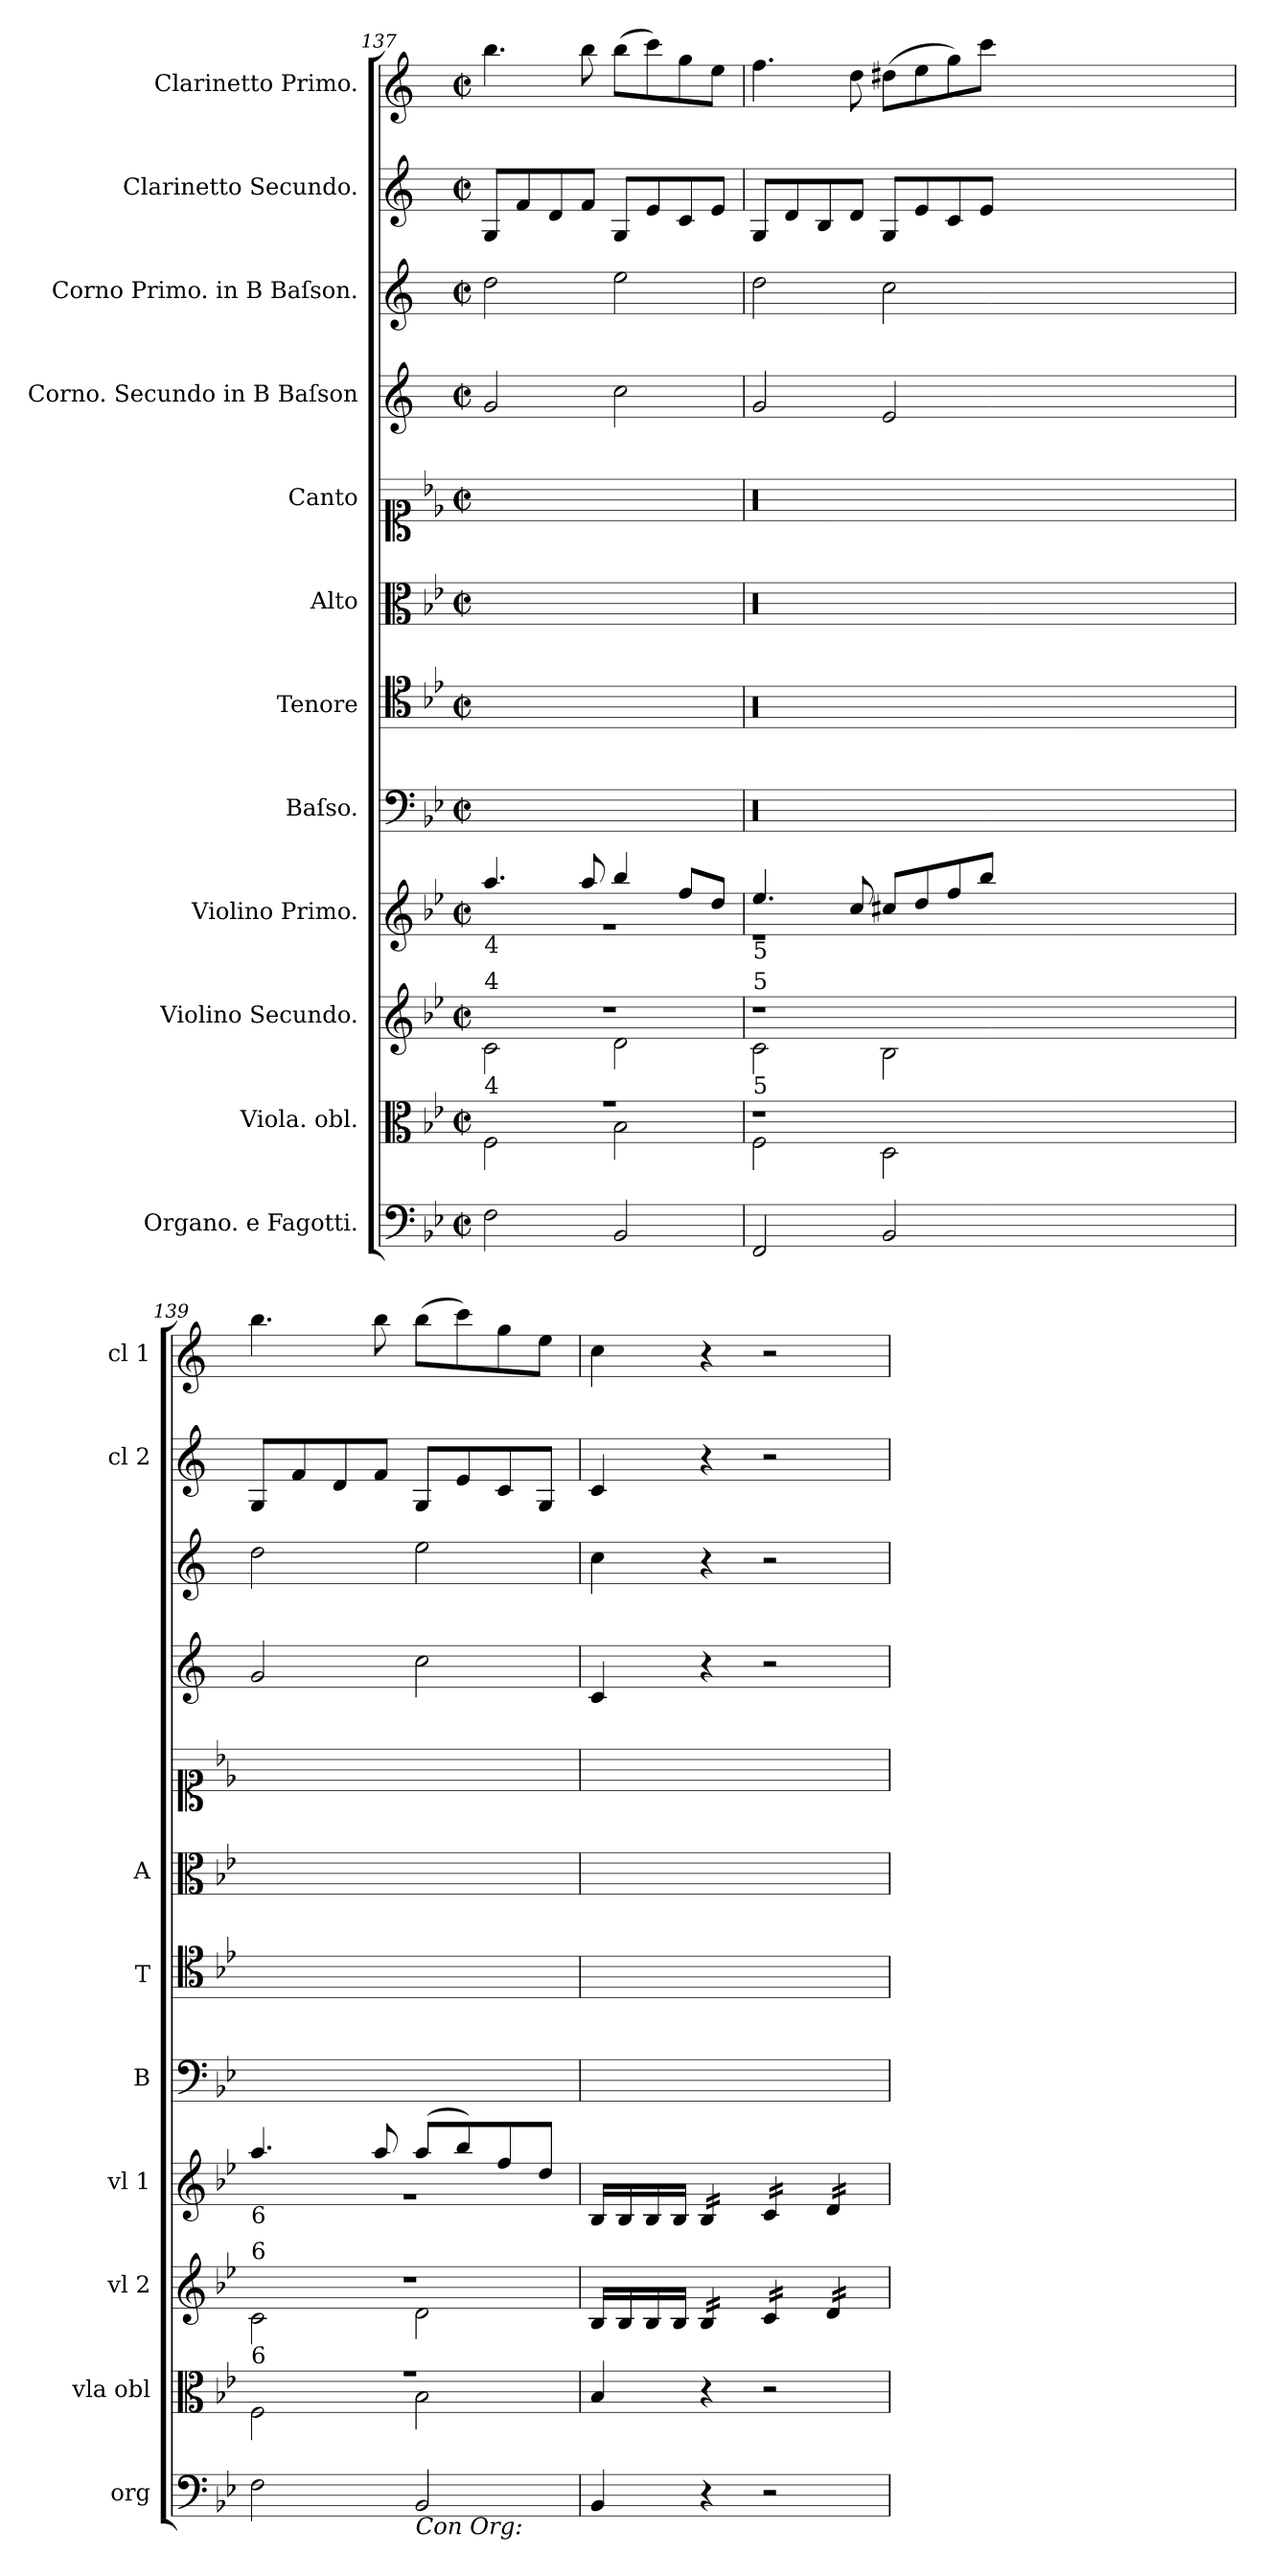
**kern	**kern	**kern	**dynam	**kern	**dynam	**kern	**kern	**kern	**kern	**kern	**kern	**kern	**kern
*part12	*part11	*part10	*part10	*part9	*part9	*part8	*part7	*part6	*part5	*part4	*part3	*part2	*part1
*staff12	*staff11	*staff10	*staff10	*staff9	*staff9	*staff8	*staff7	*staff6	*staff5	*staff4	*staff3	*staff2	*staff1
*I"Organo. e Fagotti.	*I"Viola. obl.	*I"Violino Secundo.	*	*I"Violino Primo.	*	*I"Baſso.	*I"Tenore	*I"Alto	*I"Canto	*I"Corno. Secundo in B Baſson	*I"Corno Primo. in B Baſson.	*I"Clarinetto Secundo.	*I"Clarinetto Primo.
*I'org	*I'vla obl	*I'vl 2	*	*I'vl 1	*	*I'B	*I'T	*I'A	*	*	*	*I'cl 2	*I'cl 1
*clefF4	*clefC3	*clefG2	*	*clefG2	*	*clefF4	*clefC4	*clefC3	*clefC1	*clefG2	*clefG2	*clefG2	*clefG2
*	*	*	*	*	*	*	*	*	*	*ITrd1c2	*ITrd1c2	*ITrd1c2	*ITrd1c2
*k[b-e-]	*k[b-e-]	*k[b-e-]	*	*k[b-e-]	*	*k[b-e-]	*k[b-e-]	*k[b-e-]	*k[b-e-]	*k[b-e-]	*k[b-e-]	*k[b-e-]	*k[b-e-]
*	*B-:	*B-:	*	*B-:	*	*B-:	*B-:	*B-:	*B-:	*B-:	*B-:	*B-:	*B-:
*M2/2	*M2/2	*M2/2	*	*M2/2	*	*M2/2	*M2/2	*M2/2	*M2/2	*M2/2	*M2/2	*M2/2	*M2/2
*met(c|)	*met(c|)	*met(c|)	*	*met(c|)	*	*met(c|)	*met(c|)	*met(c|)	*met(c|)	*met(c|)	*met(c|)	*met(c|)	*met(c|)
=137	=137	=137	=137	=137	=137	=137	=137	=137	=137	=137	=137	=137	=137
*	*^	*^	*	*^	*	*	*	*	*	*	*	*	*
!	!	!	!	!	!	!LO:TX:b:t=4	!	!	!	!	!	!	!	!	!	!
!	!	!	!LO:TX:a:t=4	!	!	!	!	!	!	!	!	!	!	!	!	!
!	!LO:TX:a:t=4	!	!	!	!	!	!	!	!	!	!	!	!	!	!	!
2F\	1r	2F!\	1r	2c!\	.	4.aa!/	1r	.	1ryy	1ryy	1ryy	1ryy	2f/	2cc\	8F/L	4.aa\
.	.	.	.	.	.	.	.	.	.	.	.	.	.	.	8e-/	.
.	.	.	.	.	.	.	.	.	.	.	.	.	.	.	8c/	.
.	.	.	.	.	.	8aa!/	.	.	.	.	.	.	.	.	8e-/J	8aa\
2BB-/	.	2B-!\	.	2d!\	.	4bb-!/	.	.	.	.	.	.	2b-\	2dd\	8F/L	(8aa\L
.	.	.	.	.	.	.	.	.	.	.	.	.	.	.	8d/	8bb-\)
.	.	.	.	.	.	8ff!/L	.	.	.	.	.	.	.	.	8B-/	8ff\
.	.	.	.	.	.	8dd!/J	.	.	.	.	.	.	.	.	8d/J	8dd\J
=138	=138	=138	=138	=138	=138	=138	=138	=138	=138	=138	=138	=138	=138	=138	=138	=138
!	!	!	!	!	!	!LO:TX:b:t=5	!	!	!	!	!	!	!	!	!	!
!	!	!	!LO:TX:a:t=5	!	!	!	!	!	!	!	!	!	!	!	!	!
!	!LO:TX:a:t=5	!	!	!	!	!	!	!	!	!	!	!	!	!	!	!
2FF/	1r	2F!\	1r	2c!\	.	4.ee-!/	1r	.	00r	00r	00r	00r	2f/	2cc\	8F/L	4.ee-\
.	.	.	.	.	.	.	.	.	.	.	.	.	.	.	8c/	.
.	.	.	.	.	.	.	.	.	.	.	.	.	.	.	8A/	.
.	.	.	.	.	.	8cc!/	.	.	.	.	.	.	.	.	8c/J	8cc\
2BB-/	.	2D!\	.	2B-!\	.	8cc#X!/L	.	.	.	.	.	.	2d/	2b-\	8F/L	(8cc#X\L
.	.	.	.	.	.	8dd!/	.	.	.	.	.	.	.	.	8d/	8dd\
.	.	.	.	.	.	8ff!/	.	.	.	.	.	.	.	.	8B-/	8ff\)
.	.	.	.	.	.	8bb-!/J	.	.	.	.	.	.	.	.	8d/J	8bb-\J
0.ryy	0.ryy	0.ryy	0.ryy	0.ryy	.	0.ryy	0.ryy	.	.	.	.	.	0.ryy	0.ryy	0.ryy	0.ryy
=139	=139	=139	=139	=139	=139	=139	=139	=139	=139	=139	=139	=139	=139	=139	=139	=139
!	!	!	!	!	!	!LO:TX:b:t=6	!	!	!	!	!	!	!	!	!	!
!	!	!	!LO:TX:a:t=6	!	!	!	!	!	!	!	!	!	!	!	!	!
!	!LO:TX:a:t=6	!	!	!	!	!	!	!	!	!	!	!	!	!	!	!
2F\	1r	2F!\	1r	2c!\	.	4.aa!/	1r	.	1ryy	1ryy	1ryy	1ryy	2f/	2cc\	8F/L	4.aa\
.	.	.	.	.	.	.	.	.	.	.	.	.	.	.	8e-/	.
.	.	.	.	.	.	.	.	.	.	.	.	.	.	.	8c/	.
.	.	.	.	.	.	8aa!/	.	.	.	.	.	.	.	.	8e-/J	8aa\
!LO:TX:b:i:t=Con Org&colon;	!	!	!	!	!	!	!	!	!	!	!	!	!	!	!	!
2BB-/	.	2B-!\	.	2d!\	.	(<8aa!/L	.	.	.	.	.	.	2b-\	2dd\	8F/L	(8aa\L
.	.	.	.	.	.	8bb-!/)	.	.	.	.	.	.	.	.	8d/	8bb-\)
.	.	.	.	.	.	8ff!/	.	.	.	.	.	.	.	.	8B-/	8ff\
.	.	.	.	.	.	8dd!/J	.	.	.	.	.	.	.	.	8F/J	8dd\J
*	*v	*v	*	*	*	*v	*v	*	*	*	*	*	*	*	*	*
*	*	*v	*v	*	*	*	*	*	*	*	*	*	*	*
=140	=140	=140	=140	=140	=140	=140	=140	=140	=140	=140	=140	=140	=140
!	!	!	!LO:DY:rj	!	!LO:DY:rj	!	!	!	!	!	!	!	!
4BB-/	4B-/	16B-/LL	fort	16B-/LL	fort	1ryy	1ryy	1ryy	1ryy	4B-/	4b-\	4B-/	4b-\
.	.	16B-/	.	16B-/	.	.	.	.	.	.	.	.	.
.	.	16B-/	.	16B-/	.	.	.	.	.	.	.	.	.
.	.	16B-/JJ	.	16B-/JJ	.	.	.	.	.	.	.	.	.
*	*	*tremolo	*	*	*	*	*	*	*	*	*	*	*
*	*	*	*	*tremolo	*	*	*	*	*	*	*	*	*
4r	4r	16B-/LL	.	16B-/LL	.	.	.	.	.	4r	4r	4r	4r
.	.	16B-/	.	16B-/	.	.	.	.	.	.	.	.	.
.	.	16B-/	.	16B-/	.	.	.	.	.	.	.	.	.
.	.	16B-/JJ	.	16B-/JJ	.	.	.	.	.	.	.	.	.
2r	2r	16c/LL	.	16c/LL	.	.	.	.	.	2r	2r	2r	2r
.	.	16c/	.	16c/	.	.	.	.	.	.	.	.	.
.	.	16c/	.	16c/	.	.	.	.	.	.	.	.	.
.	.	16c/JJ	.	16c/JJ	.	.	.	.	.	.	.	.	.
.	.	16d/LL	.	16d/LL	.	.	.	.	.	.	.	.	.
.	.	16d/	.	16d/	.	.	.	.	.	.	.	.	.
.	.	16d/	.	16d/	.	.	.	.	.	.	.	.	.
.	.	16d/JJ	.	16d/JJ	.	.	.	.	.	.	.	.	.
*	*	*	*	*Xtremolo	*	*	*	*	*	*	*	*	*
*	*	*Xtremolo	*	*	*	*	*	*	*	*	*	*	*
=	=	=	=	=	=	=	=	=	=	=	=	=	=
*-	*-	*-	*-	*-	*-	*-	*-	*-	*-	*-	*-	*-	*-
